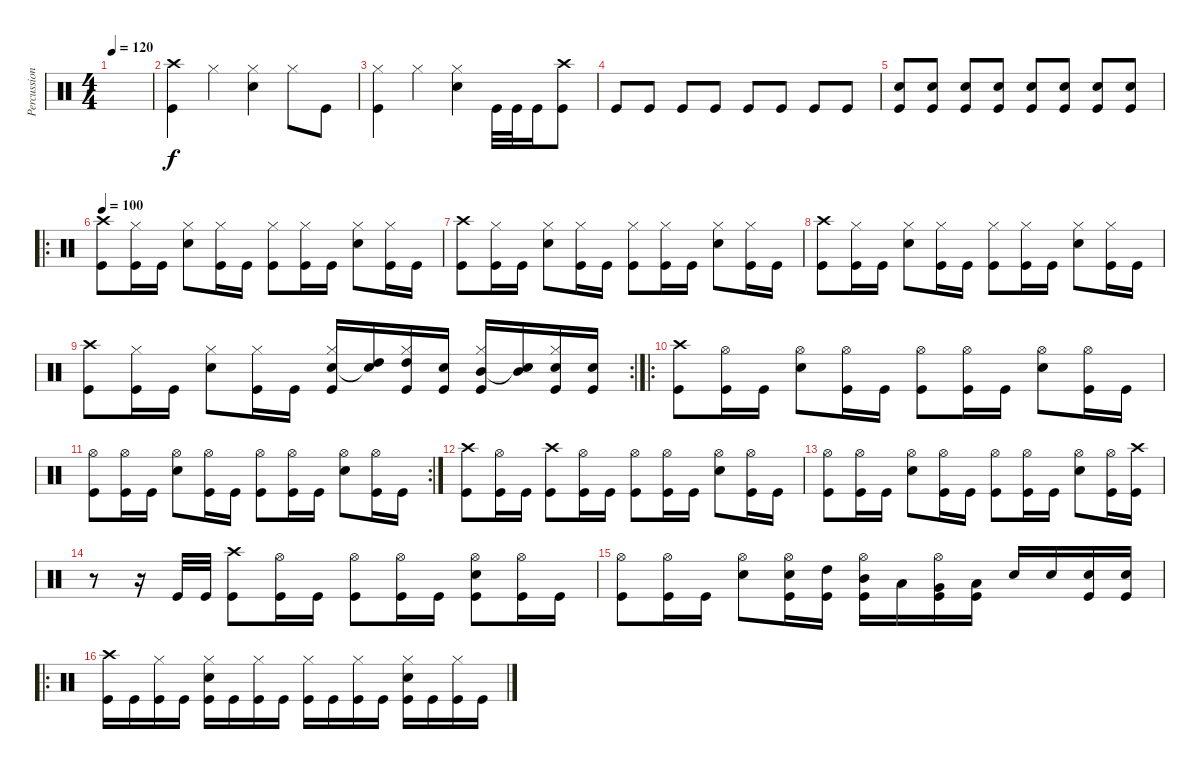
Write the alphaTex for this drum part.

\track ("Percussion" "Percussion") {instrument percussion}
\staff {score}
\articulation defaults
\ts (4 4)
\tempo 120
\clef neutral
\ks c
|
("Crash high (hit)" "Kick (hit)").4 "Hi-Hat (closed)".4 ("Hi-Hat (closed)" "Snare (hit) 2").4 "Hi-Hat (closed)".8 "Kick (hit)".8 |
("Hi-Hat (closed)" "Kick (hit)").4 "Hi-Hat (closed)".4 ("Hi-Hat (closed)" "Snare (hit) 2").4 "Kick (hit)".32 "Kick (hit)".32 "Kick (hit)".16 ("Crash high (hit)" "Kick (hit)").8 |
"Kick (hit)".8 "Kick (hit)".8 "Kick (hit)".8 "Kick (hit)".8 "Kick (hit)".8 "Kick (hit)".8 "Kick (hit)".8 "Kick (hit)".8 |
("Snare (hit) 2" "Kick (hit)").8 ("Snare (hit) 2" "Kick (hit)").8 ("Snare (hit) 2" "Kick (hit)").8 ("Snare (hit) 2" "Kick (hit)").8 ("Snare (hit) 2" "Kick (hit)").8 ("Snare (hit) 2" "Kick (hit)").8 ("Snare (hit) 2" "Kick (hit)").8 ("Snare (hit) 2" "Kick (hit)").8 |
\ro
\tempo 100
("Crash high (hit)" "Kick (hit)").8 ("Hi-Hat (closed)" "Kick (hit)").16 "Kick (hit)".16 ("Hi-Hat (closed)" "Snare (hit) 2").8 ("Hi-Hat (closed)" "Kick (hit)").16 "Kick (hit)".16 ("Hi-Hat (closed)" "Kick (hit)").8 ("Hi-Hat (closed)" "Kick (hit)").16 "Kick (hit)".16 ("Hi-Hat (closed)" "Snare (hit) 2").8 ("Hi-Hat (closed)" "Kick (hit)").16 "Kick (hit)".16 |
("Crash high (hit)" "Kick (hit)").8 ("Hi-Hat (closed)" "Kick (hit)").16 "Kick (hit)".16 ("Hi-Hat (closed)" "Snare (hit) 2").8 ("Hi-Hat (closed)" "Kick (hit)").16 "Kick (hit)".16 ("Hi-Hat (closed)" "Kick (hit)").8 ("Hi-Hat (closed)" "Kick (hit)").16 "Kick (hit)".16 ("Hi-Hat (closed)" "Snare (hit) 2").8 ("Hi-Hat (closed)" "Kick (hit)").16 "Kick (hit)".16 |
("Crash high (hit)" "Kick (hit)").8 ("Hi-Hat (closed)" "Kick (hit)").16 "Kick (hit)".16 ("Hi-Hat (closed)" "Snare (hit) 2").8 ("Hi-Hat (closed)" "Kick (hit)").16 "Kick (hit)".16 ("Hi-Hat (closed)" "Kick (hit)").8 ("Hi-Hat (closed)" "Kick (hit)").16 "Kick (hit)".16 ("Hi-Hat (closed)" "Snare (hit) 2").8 ("Hi-Hat (closed)" "Kick (hit)").16 "Kick (hit)".16 |
\rc 2
("Crash high (hit)" "Kick (hit)").8 ("Hi-Hat (closed)" "Kick (hit)").16 "Kick (hit)".16 ("Hi-Hat (closed)" "Snare (hit) 2").8 ("Hi-Hat (closed)" "Kick (hit)").16 "Kick (hit)".16 ("Hi-Hat (closed)" "Snare (hit) 2" "Kick (hit)").16 ("High Tom (hit)" "Snare (hit)"{t}).16 ("Hi-Hat (closed)" "High Tom (hit)" "Kick (hit)").16 ("Snare (hit) 2" "Kick (hit)").16 ("Hi-Hat (closed)" "Mid Tom (hit)" "Kick (hit)").16 ("Mid Tom (hit)" "Snare (hit)"{t}).16 ("Hi-Hat (closed)" "Snare (hit) 2" "Kick (hit)").16 ("Snare (hit) 2" "Kick (hit)").16 |
\ro
("Crash high (hit)" "Kick (hit)").8 ("Hi-Hat (open)" "Kick (hit)").16 "Kick (hit)".16 ("Hi-Hat (open)" "Snare (hit) 2").8 ("Hi-Hat (open)" "Kick (hit)").16 "Kick (hit)".16 ("Hi-Hat (open)" "Kick (hit)").8 ("Hi-Hat (open)" "Kick (hit)").16 "Kick (hit)".16 ("Hi-Hat (open)" "Snare (hit) 2").8 ("Hi-Hat (open)" "Kick (hit)").16 "Kick (hit)".16 |
\rc 2
("Hi-Hat (open)" "Kick (hit)").8 ("Hi-Hat (open)" "Kick (hit)").16 "Kick (hit)".16 ("Hi-Hat (open)" "Snare (hit) 2").8 ("Hi-Hat (open)" "Kick (hit)").16 "Kick (hit)".16 ("Hi-Hat (open)" "Kick (hit)").8 ("Hi-Hat (open)" "Kick (hit)").16 "Kick (hit)".16 ("Hi-Hat (open)" "Snare (hit) 2").8 ("Hi-Hat (open)" "Kick (hit)").16 "Kick (hit)".16 |
("Crash high (hit)" "Kick (hit)").8 ("Hi-Hat (open)" "Kick (hit)").16 "Kick (hit)".16 ("Crash high (hit)" "Kick (hit)").8 ("Hi-Hat (open)" "Kick (hit)").16 "Kick (hit)".16 ("Hi-Hat (open)" "Kick (hit)").8 ("Hi-Hat (open)" "Kick (hit)").16 "Kick (hit)".16 ("Hi-Hat (open)" "Snare (hit) 2").8 ("Hi-Hat (open)" "Kick (hit)").16 "Kick (hit)".16 |
("Hi-Hat (open)" "Kick (hit)").8 ("Hi-Hat (open)" "Kick (hit)").16 "Kick (hit)".16 ("Hi-Hat (open)" "Snare (hit) 2").8 ("Hi-Hat (open)" "Kick (hit)").16 "Kick (hit)".16 ("Hi-Hat (open)" "Kick (hit)").8 ("Hi-Hat (open)" "Kick (hit)").16 "Kick (hit)".16 ("Hi-Hat (open)" "Snare (hit) 2").8 ("Hi-Hat (open)" "Kick (hit)").16 ("Crash high (hit)" "Kick (hit)").16 |
r.8 r.16 "Kick (hit)".32 "Kick (hit)".32 ("Crash high (hit)" "Kick (hit)").8 ("Hi-Hat (open)" "Kick (hit)").16 "Kick (hit)".16 ("Hi-Hat (open)" "Kick (hit)").8 ("Hi-Hat (open)" "Kick (hit)").16 "Kick (hit)".16 ("Hi-Hat (open)" "Snare (hit) 2" "Kick (hit)").8 ("Hi-Hat (open)" "Kick (hit)").16 "Kick (hit)".16 |
("Hi-Hat (open)" "Kick (hit)").8 ("Hi-Hat (open)" "Kick (hit)").16 "Kick (hit)".16 ("Hi-Hat (open)" "Snare (hit) 2").8 ("Hi-Hat (open)" "Electric Snare (hit)" "Kick (hit)").16 ("High Tom (hit)" "Kick (hit)").16 ("Hi-Hat (open)" "Mid Tom (hit)" "Kick (hit)").16 "Low Tom (hit)".16 ("Hi-Hat (open)" "Very Low Tom (hit)" "Kick (hit)").16 ("Low Floor Tom (hit)" "Kick (hit)").16 "Snare (hit) 2".16 "Snare (hit) 2".16 ("Snare (hit) 2" "Kick (hit)").16 ("Snare (hit) 2" "Kick (hit)").16 |
\ro
("Crash high (hit)" "Kick (hit)").16 "Kick (hit)".16 ("Hi-Hat (closed)" "Kick (hit)").16 "Kick (hit)".16 ("Hi-Hat (closed)" "Snare (hit) 2" "Kick (hit)").16 "Kick (hit)".16 ("Hi-Hat (closed)" "Kick (hit)").16 "Kick (hit)".16 ("Hi-Hat (closed)" "Kick (hit)").16 "Kick (hit)".16 ("Hi-Hat (closed)" "Kick (hit)").16 "Kick (hit)".16 ("Hi-Hat (closed)" "Snare (hit) 2" "Kick (hit)").16 "Kick (hit)".16 ("Hi-Hat (closed)" "Kick (hit)").16 "Kick (hit)".16
